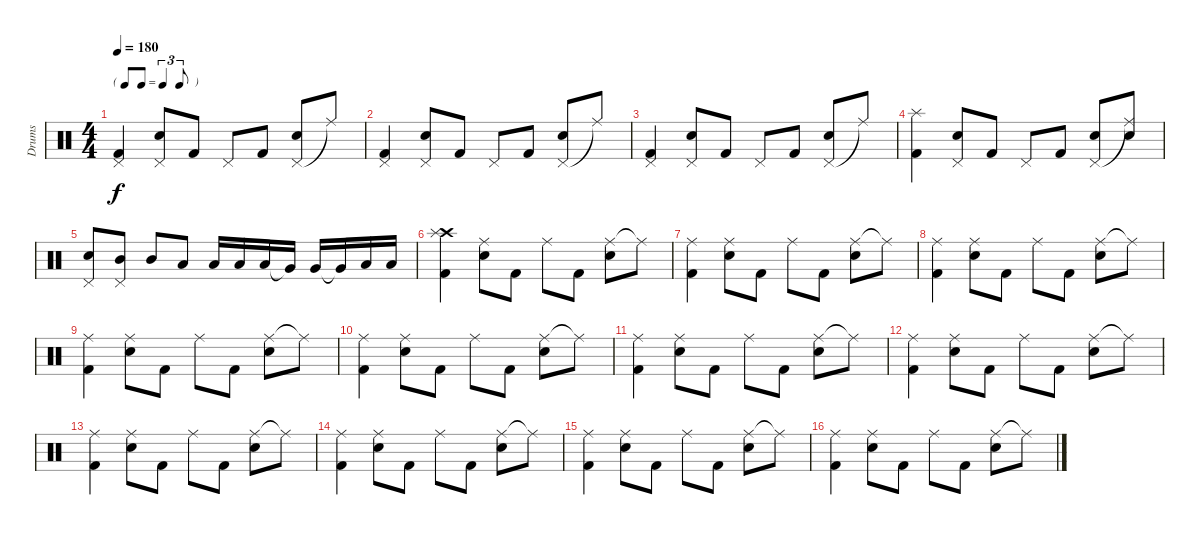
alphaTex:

\track ("Drums" "Drums") {instrument percussion}
\staff {score}
\articulation defaults
\ts (4 4)
\tf triplet8th
\tempo 180
\clef neutral
\ks c
("Pedal Hi-Hat (hit)" "Kick (hit) 2").4{dy f} ("Pedal Hi-Hat (hit)" "Electric Snare (hit)").8 "Kick (hit) 2".8 "Pedal Hi-Hat (hit)".8 "Kick (hit) 2".8 ("Pedal Hi-Hat (hit)" "Electric Snare (hit)").8 "Ride (middle)"{t}.8 |
("Pedal Hi-Hat (hit)" "Kick (hit) 2").4 ("Pedal Hi-Hat (hit)" "Electric Snare (hit)").8 "Kick (hit) 2".8 "Pedal Hi-Hat (hit)".8 "Kick (hit) 2".8 ("Pedal Hi-Hat (hit)" "Electric Snare (hit)").8 "Ride (middle)"{t}.8 |
("Pedal Hi-Hat (hit)" "Kick (hit) 2").4 ("Pedal Hi-Hat (hit)" "Electric Snare (hit)").8 "Kick (hit) 2".8 "Pedal Hi-Hat (hit)".8 "Kick (hit) 2".8 ("Pedal Hi-Hat (hit)" "Electric Snare (hit)").8 "Ride (middle)"{t}.8 |
("Splash (hit)" "Kick (hit) 2").4 ("Pedal Hi-Hat (hit)" "Electric Snare (hit)").8 "Kick (hit) 2".8 "Pedal Hi-Hat (hit)".8 "Kick (hit) 2".8 ("Pedal Hi-Hat (hit)" "Electric Snare (hit)").8 ("Ride (middle)"{t} "Electric Snare (hit)").8 |
("Pedal Hi-Hat (hit)" "Electric Snare (hit)").8 ("Pedal Hi-Hat (hit)" "Mid Tom (hit)").8 "Mid Tom (hit)".8 "Low Tom (hit)".8 "Low Tom (hit)".16 "Low Tom (hit)".16 "Low Tom (hit)".16 "Very Low Tom (hit)"{t}.16 "Very Low Tom (hit)".16 "Very Low Tom (hit)"{t}.16 "Low Floor Tom (hit)".16 "Low Floor Tom (hit)".16 |
("Crash high (hit)" "Splash (hit)" "Kick (hit) 2").4 ("Ride (middle)" "Electric Snare (hit)").8 "Kick (hit) 2".8 "Ride (middle)".8 "Kick (hit) 2".8 ("Ride (middle)" "Electric Snare (hit)").8 "Ride (middle)"{t}.8 |
("Ride (middle)" "Kick (hit) 2").4 ("Ride (middle)" "Electric Snare (hit)").8 "Kick (hit) 2".8 "Ride (middle)".8 "Kick (hit) 2".8 ("Ride (middle)" "Electric Snare (hit)").8 "Ride (middle)"{t}.8 |
("Ride (middle)" "Kick (hit) 2").4 ("Ride (middle)" "Electric Snare (hit)").8 "Kick (hit) 2".8 "Ride (middle)".8 "Kick (hit) 2".8 ("Ride (middle)" "Electric Snare (hit)").8 "Ride (middle)"{t}.8 |
("Ride (middle)" "Kick (hit) 2").4 ("Ride (middle)" "Electric Snare (hit)").8 "Kick (hit) 2".8 "Ride (middle)".8 "Kick (hit) 2".8 ("Ride (middle)" "Electric Snare (hit)").8 "Ride (middle)"{t}.8 |
("Ride (middle)" "Kick (hit) 2").4 ("Ride (middle)" "Electric Snare (hit)").8 "Kick (hit) 2".8 "Ride (middle)".8 "Kick (hit) 2".8 ("Ride (middle)" "Electric Snare (hit)").8 "Ride (middle)"{t}.8 |
("Ride (middle)" "Kick (hit) 2").4 ("Ride (middle)" "Electric Snare (hit)").8 "Kick (hit) 2".8 "Ride (middle)".8 "Kick (hit) 2".8 ("Ride (middle)" "Electric Snare (hit)").8 "Ride (middle)"{t}.8 |
("Ride (middle)" "Kick (hit) 2").4 ("Ride (middle)" "Electric Snare (hit)").8 "Kick (hit) 2".8 "Ride (middle)".8 "Kick (hit) 2".8 ("Ride (middle)" "Electric Snare (hit)").8 "Ride (middle)"{t}.8 |
("Ride (middle)" "Kick (hit) 2").4 ("Ride (middle)" "Electric Snare (hit)").8 "Kick (hit) 2".8 "Ride (middle)".8 "Kick (hit) 2".8 ("Ride (middle)" "Electric Snare (hit)").8 "Ride (middle)"{t}.8 |
("Ride (middle)" "Kick (hit) 2").4 ("Ride (middle)" "Electric Snare (hit)").8 "Kick (hit) 2".8 "Ride (middle)".8 "Kick (hit) 2".8 ("Ride (middle)" "Electric Snare (hit)").8 "Ride (middle)"{t}.8 |
("Ride (middle)" "Kick (hit) 2").4 ("Ride (middle)" "Electric Snare (hit)").8 "Kick (hit) 2".8 "Ride (middle)".8 "Kick (hit) 2".8 ("Ride (middle)" "Electric Snare (hit)").8 "Ride (middle)"{t}.8 |
("Ride (middle)" "Kick (hit) 2").4 ("Ride (middle)" "Electric Snare (hit)").8 "Kick (hit) 2".8 "Ride (middle)".8 "Kick (hit) 2".8 ("Ride (middle)" "Electric Snare (hit)").8 "Ride (middle)"{t}.8
